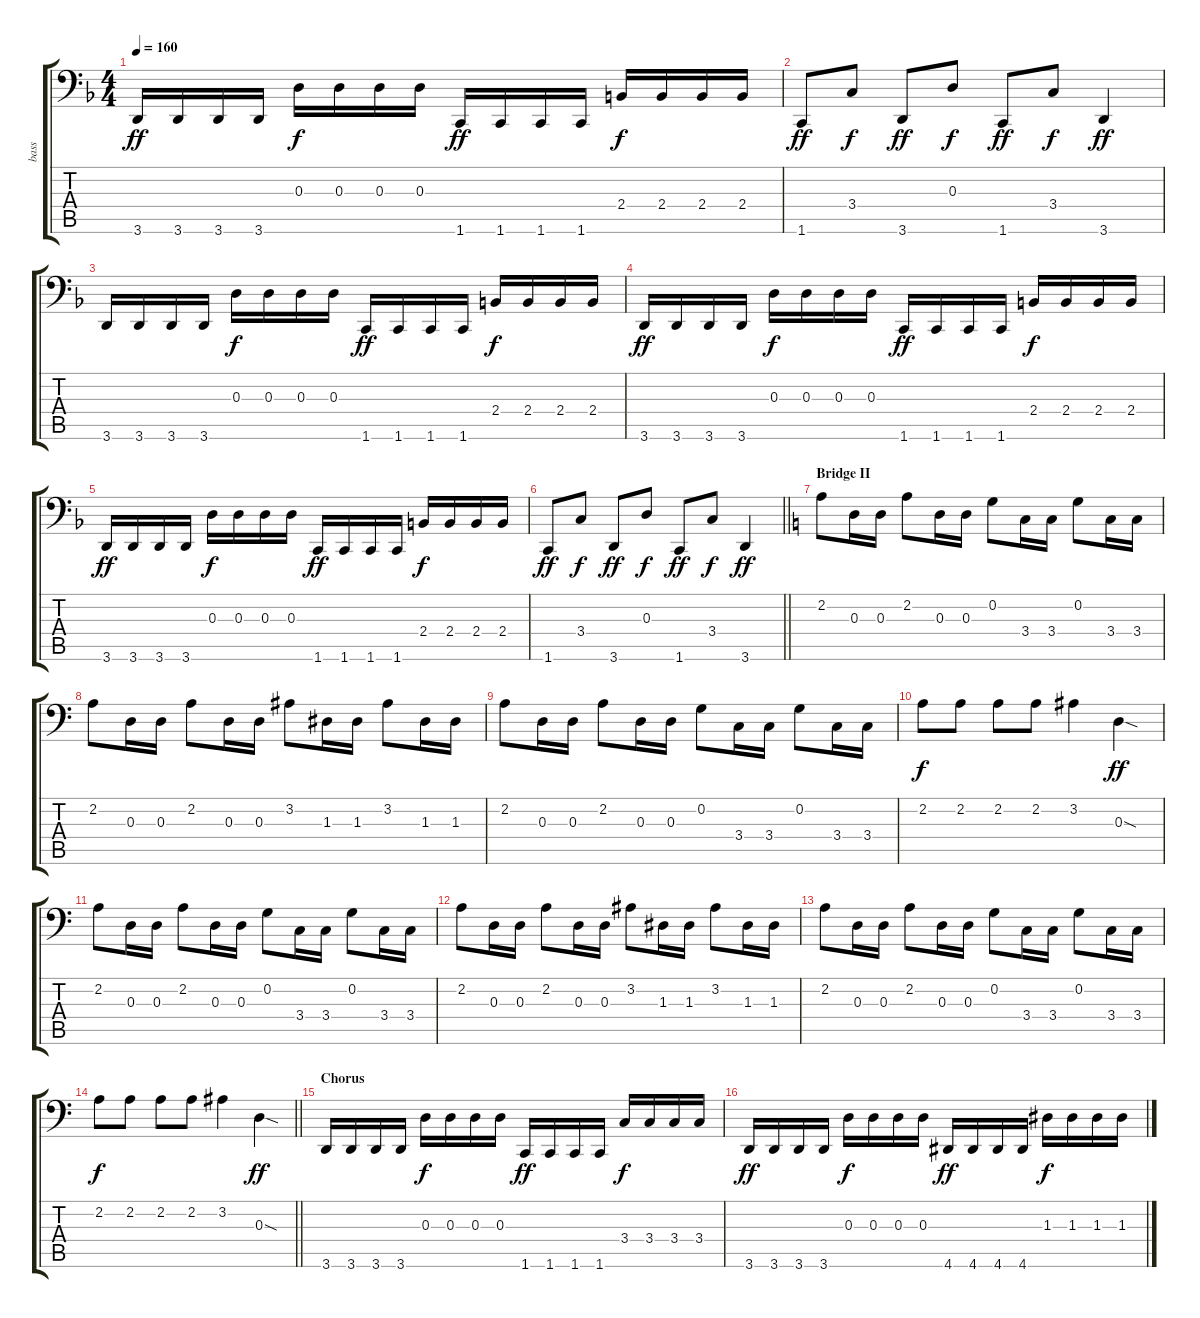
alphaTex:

\track ("bass" "bass") {instrument electricbassfinger}
\staff {score tabs}
\tuning (C3 G2 D2 A1 E1 B0) {hide}
\ts (4 4)
\tempo 160
\clef f4
\ks dminor
3.6.16{dy ff} 3.6.16 3.6.16 3.6.16 0.3.16{dy f} 0.3.16 0.3.16 0.3.16 1.6.16{dy ff} 1.6.16 1.6.16 1.6.16 2.4.16{dy f} 2.4.16 2.4.16 2.4.16 |
1.6.8{dy ff} 3.4.8{dy f} 3.6.8{dy ff} 0.3.8{dy f} 1.6.8{dy ff} 3.4.8{dy f} 3.6.4{dy ff} |
3.6.16 3.6.16 3.6.16 3.6.16 0.3.16{dy f} 0.3.16 0.3.16 0.3.16 1.6.16{dy ff} 1.6.16 1.6.16 1.6.16 2.4.16{dy f} 2.4.16 2.4.16 2.4.16 |
3.6.16{dy ff} 3.6.16 3.6.16 3.6.16 0.3.16{dy f} 0.3.16 0.3.16 0.3.16 1.6.16{dy ff} 1.6.16 1.6.16 1.6.16 2.4.16{dy f} 2.4.16 2.4.16 2.4.16 |
3.6.16{dy ff} 3.6.16 3.6.16 3.6.16 0.3.16{dy f} 0.3.16 0.3.16 0.3.16 1.6.16{dy ff} 1.6.16 1.6.16 1.6.16 2.4.16{dy f} 2.4.16 2.4.16 2.4.16 |
\barLineRight lightlight
1.6.8{dy ff} 3.4.8{dy f} 3.6.8{dy ff} 0.3.8{dy f} 1.6.8{dy ff} 3.4.8{dy f} 3.6.4{dy ff} |
\section ("" "Bridge II")
\ks c
2.2.8 0.3.16 0.3.16 2.2.8 0.3.16 0.3.16 0.2.8 3.4.16 3.4.16 0.2.8 3.4.16 3.4.16 |
2.2.8 0.3.16 0.3.16 2.2.8 0.3.16 0.3.16 3.2.8 1.3.16 1.3.16 3.2.8 1.3.16 1.3.16 |
2.2.8 0.3.16 0.3.16 2.2.8 0.3.16 0.3.16 0.2.8 3.4.16 3.4.16 0.2.8 3.4.16 3.4.16 |
2.2.8{dy f} 2.2.8 2.2.8 2.2.8 3.2.4 0.3{sod}.4{dy ff} |
2.2.8 0.3.16 0.3.16 2.2.8 0.3.16 0.3.16 0.2.8 3.4.16 3.4.16 0.2.8 3.4.16 3.4.16 |
2.2.8 0.3.16 0.3.16 2.2.8 0.3.16 0.3.16 3.2.8 1.3.16 1.3.16 3.2.8 1.3.16 1.3.16 |
2.2.8 0.3.16 0.3.16 2.2.8 0.3.16 0.3.16 0.2.8 3.4.16 3.4.16 0.2.8 3.4.16 3.4.16 |
\barLineRight lightlight
2.2.8{dy f} 2.2.8 2.2.8 2.2.8 3.2.4 0.3{sod}.4{dy ff} |
\section ("" "Chorus")
3.6.16 3.6.16 3.6.16 3.6.16 0.3.16{dy f} 0.3.16 0.3.16 0.3.16 1.6.16{dy ff} 1.6.16 1.6.16 1.6.16 3.4.16{dy f} 3.4.16 3.4.16 3.4.16 |
3.6.16{dy ff} 3.6.16 3.6.16 3.6.16 0.3.16{dy f} 0.3.16 0.3.16 0.3.16 4.6.16{dy ff} 4.6.16 4.6.16 4.6.16 1.3.16{dy f} 1.3.16 1.3.16 1.3.16
